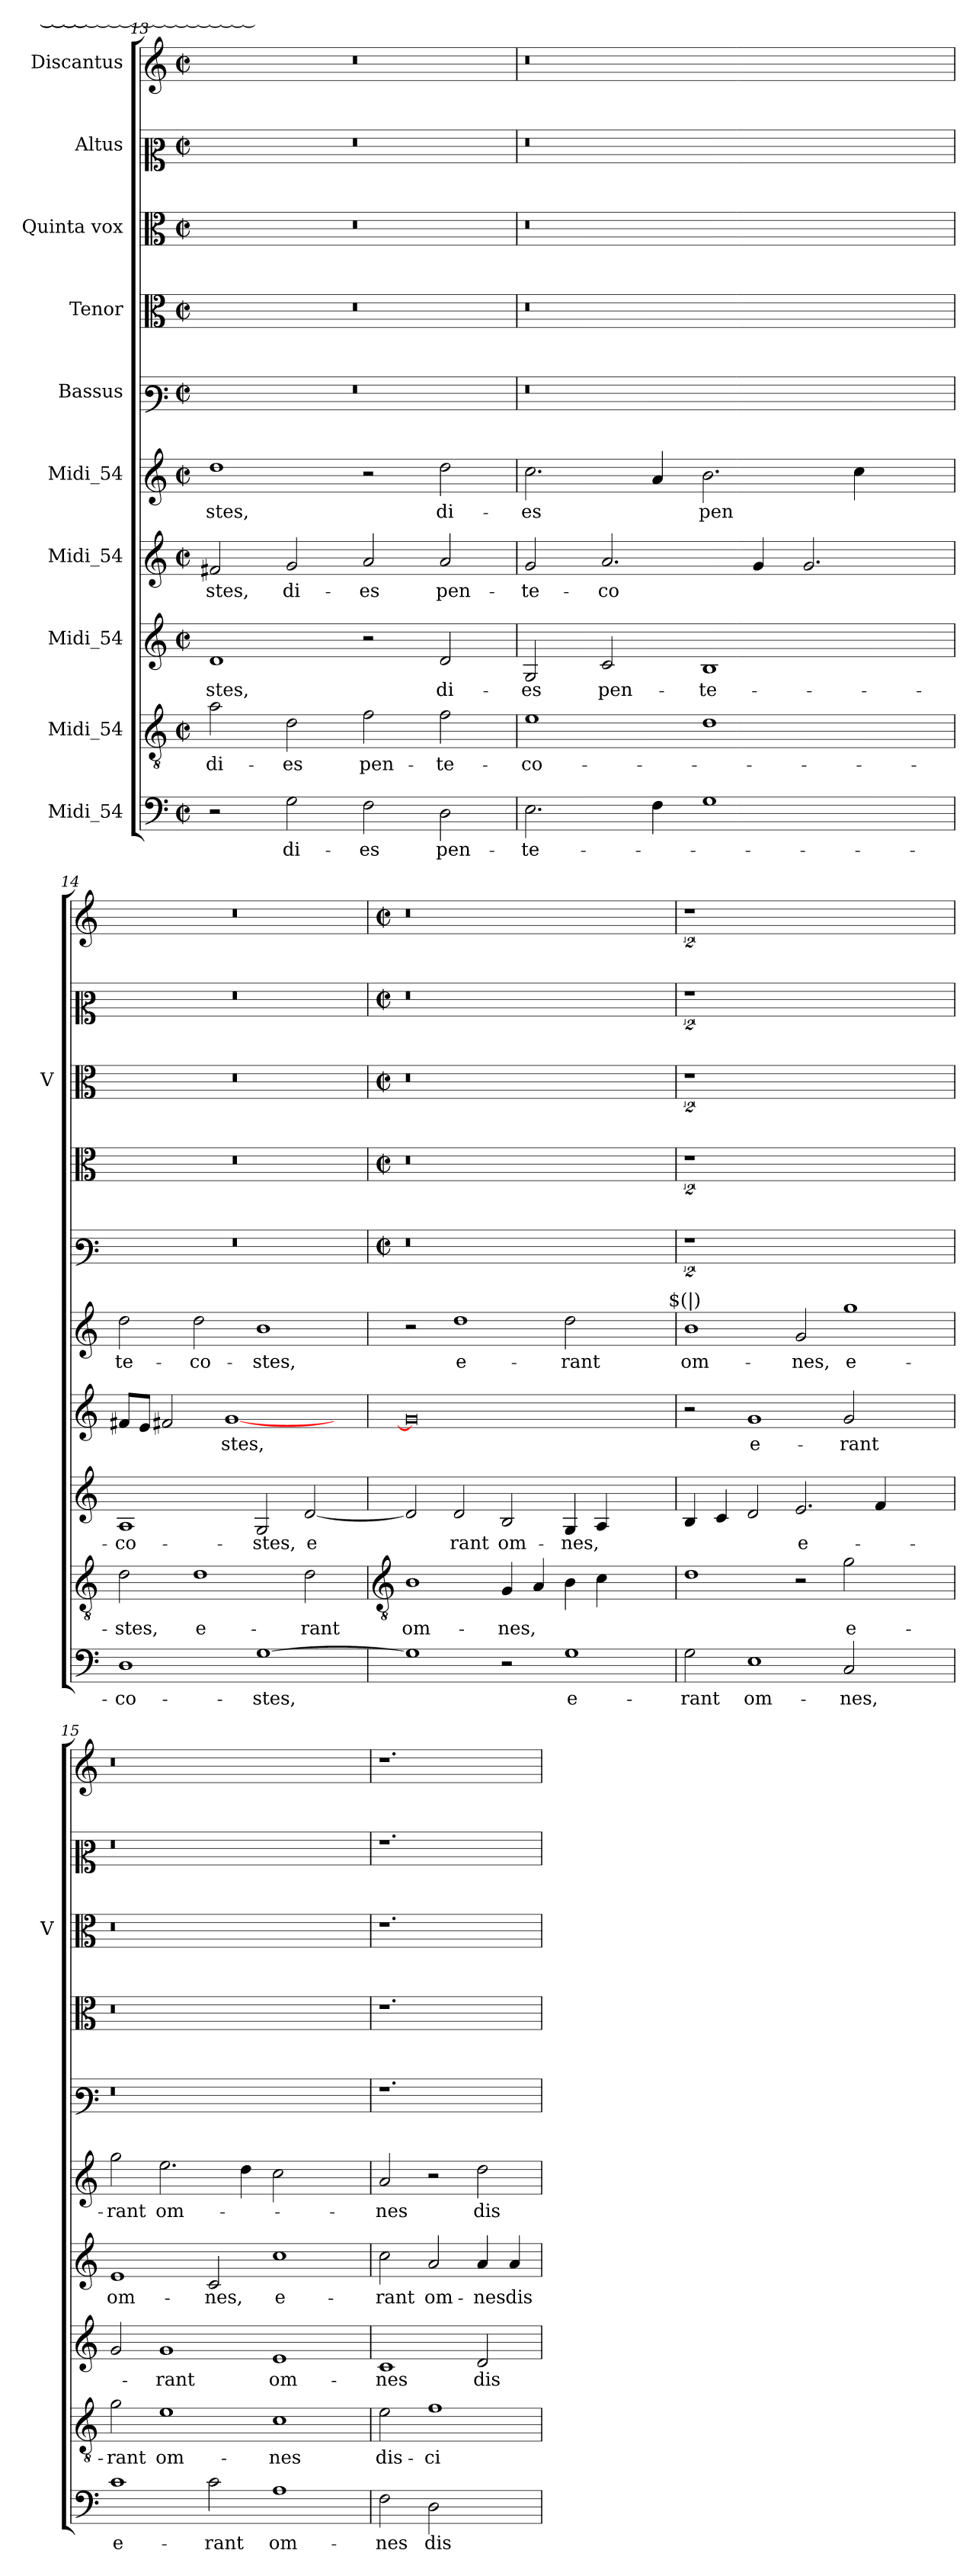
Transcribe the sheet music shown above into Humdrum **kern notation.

**kern	**text	**kern	**text	**kern	**text	**kern	**text	**kern	**text	**kern	**kern	**kern	**kern	**kern
*part10	*part10	*part9	*part9	*part8	*part8	*part7	*part7	*part6	*part6	*part5	*part4	*part3	*part2	*part1
*staff10	*staff10	*staff9	*staff9	*staff8	*staff8	*staff7	*staff7	*staff6	*staff6	*staff5	*staff4	*staff3	*staff2	*staff1
*I"Midi_54	*	*I"Midi_54	*	*I"Midi_54	*	*I"Midi_54	*	*I"Midi_54	*	*I"Bassus	*I"Tenor	*I"Quinta vox	*I"Altus	*I"Discantus
*	*	*	*	*	*	*	*	*	*	*	*	*I'V	*	*
*clefF4	*	*clefGv2	*	*clefG2	*	*clefG2	*	*clefG2	*	*clefF3	*clefC3	*clefC3	*clefC2	*clefG2
*k[]	*	*k[]	*	*k[]	*	*k[]	*	*k[]	*	*k[]	*k[]	*k[]	*k[]	*k[]
*C:	*	*C:	*	*C:	*	*C:	*	*C:	*	*C:	*C:	*C:	*C:	*C:
*M4/2	*	*M4/2	*	*M4/2	*	*M4/2	*	*M4/2	*	*M4/2	*M4/2	*M4/2	*M4/2	*M4/2
*met(c|)	*	*met(c|)	*	*met(c|)	*	*met(c|)	*	*met(c|)	*	*met(c|)	*met(c|)	*met(c|)	*met(c|)	*met(c|)
=13	=13	=13	=13	=13	=13	=13	=13	=13	=13	=13	=13	=13	=13	=13
!	!	!	!LO:LY:b	!	!LO:LY:b	!	!LO:LY:b	!	!LO:LY:b	!	!	!	!	!
2r	.	2a	di-	1d	-stes,	2f#X	-stes,	1dd	stes,	0r	0r	0r	0r	0r
!	!LO:LY:b	!	!LO:LY:b	!	!	!	!LO:LY:b	!	!	!	!	!	!	!
2G	di-	2d	-es	.	.	2g	di-	.	.	.	.	.	.	.
!	!LO:LY:b	!	!LO:LY:b	!	!	!	!LO:LY:b	!	!	!	!	!	!	!
2F	-es	2f	pen-	2r	.	2a	-es	2r	.	.	.	.	.	.
!	!LO:LY:b	!	!LO:LY:b	!	!LO:LY:b	!	!LO:LY:b	!	!LO:LY:b	!	!	!	!	!
2D	pen-	2f	-te-	2d	di-	2a	pen-	2dd	di-	.	.	.	.	.
=14	=14	=14	=14	=14	=14	=14	=14	=14	=14	=14	=14	=14	=14	=14
!	!LO:LY:b	!	!LO:LY:b	!	!LO:LY:b	!	!LO:LY:b	!	!LO:LY:b	!	!	!	!	!
2.E	-te-	1e	-co-	2G	-es	2g	-te-	2.cc	-es	0r	0r	0r	0r	0r
!	!	!	!	!	!LO:LY:b	!	!LO:LY:b	!	!	!	!	!	!	!
.	.	.	.	2c	pen-	2.a	-co	.	.	.	.	.	.	.
4F	.	.	.	.	.	.	.	4a	.	.	.	.	.	.
!	!	!	!	!	!LO:LY:b	!	!	!	!LO:LY:b	!	!	!	!	!
1G	.	1d	.	1B	-te-	.	.	2.b	pen	.	.	.	.	.
!	!	!	!	!	!	!	!LO:LY:b	!	!	!	!	!	!	!
.	.	.	.	.	.	4g	-	.	.	.	.	.	.	.
.	.	.	.	.	.	2.g	.	.	.	.	.	.	.	.
!	!	!	!	!	!	!	!	!	!LO:LY:b	!	!	!	!	!
.	.	.	.	.	.	.	.	4cc	-	.	.	.	.	.
4ryy	.	4ryy	.	4ryy	.	.	.	4ryy	.	4ryy	4ryy	4ryy	4ryy	4ryy
=14	=14	=14	=14	=14	=14	=14	=14	=14	=14	=14	=14	=14	=14	=14
!	!LO:LY:b	!	!LO:LY:b	!	!LO:LY:b	!	!	!	!LO:LY:b	!	!	!	!	!
1D	-co-	2d	-stes,	1A	-co-	8f#L	.	2dd	te-	0r	0r	0r	0r	0r
.	.	.	.	.	.	8eJ	.	.	.	.	.	.	.	.
.	.	.	.	.	.	2f#X	.	.	.	.	.	.	.	.
!	!	!	!LO:LY:b	!	!	!	!	!	!LO:LY:b	!	!	!	!	!
.	.	1d	e-	.	.	.	.	2dd	-co-	.	.	.	.	.
!	!	!	!	!	!	!	!LO:LY:b	!	!	!	!	!	!	!
.	.	.	.	.	.	[1g	stes,	.	.	.	.	.	.	.
!	!LO:LY:b	!	!	!	!LO:LY:b	!	!	!	!LO:LY:b	!	!	!	!	!
[1G	-stes,	.	.	2G	-stes,	.	.	1b	-stes,	.	.	.	.	.
!	!	!	!LO:LY:b	!	!LO:LY:b	!	!	!	!	!	!	!	!	!
.	.	2d	-rant	[2d	e-	.	.	.	.	.	.	.	.	.
.	.	.	.	.	.	4ryy	.	.	.	.	.	.	.	.
!!LO:LB:g=z
=15	=15	=15	=15	=15	=15	=15	=15	=15	=15	=15	=15	=15	=15	=15
*	*	*clefGv2	*	*	*	*	*	*	*	*	*	*	*	*
*	*	*	*	*	*	*	*	*	*	*M4/2	*M4/2	*M4/2	*M4/2	*M4/2
*	*	*	*	*	*	*	*	*	*	*met(c|)	*met(c|)	*met(c|)	*met(c|)	*met(c|)
!	!LO:LY:b	!	!LO:LY:b	!	!LO:LY:b	!	!LO:LY:b	!	!	!	!	!	!	!
1G]	_____	1B	om-	2d]	--	0g]	____________________	2r	.	0r	0r	0r	0r	0r
!	!	!	!	!	!LO:LY:b	!	!	!	!LO:LY:b	!	!	!	!	!
.	.	.	.	2d	rant	.	.	1dd	e-	.	.	.	.	.
!	!	!	!LO:LY:b	!	!LO:LY:b	!	!	!	!	!	!	!	!	!
2r	.	4G	-nes,	2B	om-	.	.	.	.	.	.	.	.	.
.	.	4A	.	.	.	.	.	.	.	.	.	.	.	.
!	!LO:LY:b	!	!	!	!LO:LY:b	!	!	!	!LO:LY:b	!	!	!	!	!
1G	e-	4B	.	4G	-nes,	.	.	2dd	-rant	.	.	.	.	.
.	.	4c	.	4A	.	.	.	.	.	.	.	.	.	.
.	.	2ryy	.	2ryy	.	2ryy	.	2ryy	.	2ryy	2ryy	2ryy	2ryy	2ryy
=15	=15	=15	=15	=15	=15	=15	=15	=15	=15	=15	=15	=15	=15	=15
!	!	!	!	!	!	!	!	!LO:TX:a:cj:t=$(|)	!	!	!	!	!	!
!	!LO:LY:b	!	!	!	!	!	!	!	!LO:LY:b	!	!	!	!	!
2G	-rant	1d	.	4B	.	2r	.	1b	om-	2%5r	2%5r	2%5r	2%5r	2%5r
.	.	.	.	4c	.	.	.	.	.	.	.	.	.	.
!	!LO:LY:b	!	!	!	!	!	!LO:LY:b	!	!	!	!	!	!	!
1E	om-	.	.	2d	.	1g	e-	.	.	.	.	.	.	.
!	!	!	!	!	!LO:LY:b	!	!	!	!LO:LY:b	!	!	!	!	!
.	.	2r	.	2.e	e-	.	.	2g	-nes,	.	.	.	.	.
!	!LO:LY:b	!	!LO:LY:b	!	!	!	!LO:LY:b	!	!LO:LY:b	!	!	!	!	!
2C	-nes,	2g	e-	.	.	2g	-rant	1gg	e-	.	.	.	.	.
.	.	.	.	4f	.	.	.	.	.	.	.	.	.	.
2ryy	.	2ryy	.	2ryy	.	2ryy	.	.	.	.	.	.	.	.
=15	=15	=15	=15	=15	=15	=15	=15	=15	=15	=15	=15	=15	=15	=15
!	!LO:LY:b	!	!LO:LY:b	!	!	!	!LO:LY:b	!	!LO:LY:b	!	!	!	!	!
1c	e-	2g	-rant	2g	.	1e	om-	2gg	-rant	0r	0r	0r	0r	0r
!	!	!	!LO:LY:b	!	!LO:LY:b	!	!	!	!LO:LY:b	!	!	!	!	!
.	.	1e	om-	1g	-rant	.	.	2.ee	om-	.	.	.	.	.
!	!LO:LY:b	!	!	!	!	!	!LO:LY:b	!	!	!	!	!	!	!
2c	-rant	.	.	.	.	2c	-nes,	.	.	.	.	.	.	.
.	.	.	.	.	.	.	.	4dd	.	.	.	.	.	.
!	!LO:LY:b	!	!LO:LY:b	!	!LO:LY:b	!	!LO:LY:b	!	!	!	!	!	!	!
1A	om-	1c	-nes	1e	om-	1cc	e-	2cc	.	.	.	.	.	.
.	.	.	.	.	.	.	.	2ryy	.	2ryy	2ryy	2ryy	2ryy	2ryy
=15	=15	=15	=15	=15	=15	=15	=15	=15	=15	=15	=15	=15	=15	=15
!	!LO:LY:b	!	!LO:LY:b	!	!LO:LY:b	!	!LO:LY:b	!	!LO:LY:b	!	!	!	!	!
2F	-nes	2e	dis-	1c	-nes	2cc	-rant	2a	-nes	1.r	1.r	1.r	1.r	1.r
!	!LO:LY:b	!	!LO:LY:b	!	!	!	!LO:LY:b	!	!	!	!	!	!	!
2D	dis-	1f	-ci-	.	.	2a	om-	2r	.	.	.	.	.	.
!	!	!	!	!	!LO:LY:b	!	!LO:LY:b	!	!LO:LY:b	!	!	!	!	!
2ryy	.	.	.	2d	dis-	4a	-nes	2dd	dis-	.	.	.	.	.
!	!	!	!	!	!	!	!LO:LY:b	!	!	!	!	!	!	!
.	.	.	.	.	.	4a	dis-	.	.	.	.	.	.	.
=	=	=	=	=	=	=	=	=	=	=	=	=	=	=
*-	*-	*-	*-	*-	*-	*-	*-	*-	*-	*-	*-	*-	*-	*-
